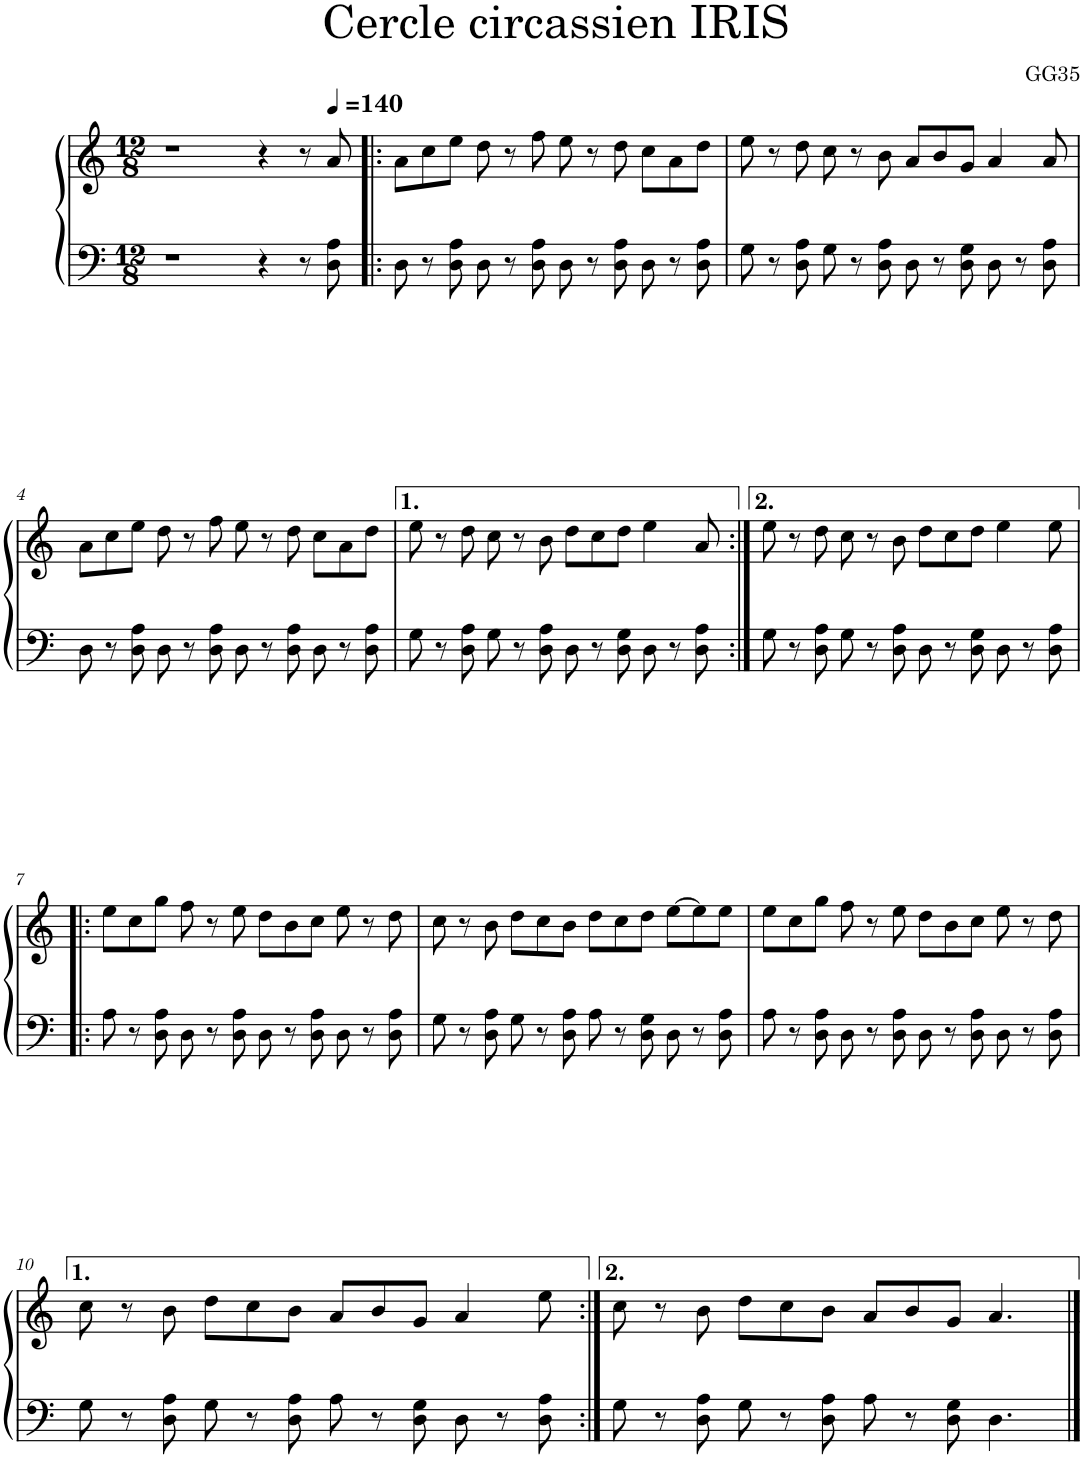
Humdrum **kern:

**kern	**kern
*part1	*part1
*staff2	*staff1
*I"Piano	*
*I'Pia.	*
*clefF4	*clefG2
*k[]	*k[]
*M12/8	*M12/8
=1	=1
1r	1r
4r	4r
8r	8r
*	*MM140
8D\ 8A\	8a/
=2!|:	=2!|:
8D\	8a\L
8r	8cc\
8D\ 8A\	8ee\J
8D\	8dd\
8r	8r
8D\ 8A\	8ff\
8D\	8ee\
8r	8r
8D\ 8A\	8dd\
8D\	8cc\L
8r	8a\
8D\ 8A\	8dd\J
=3	=3
8G\	8ee\
8r	8r
8D\ 8A\	8dd\
8G\	8cc\
8r	8r
8D\ 8A\	8b\
8D\	8a/L
8r	8b/
8D\ 8G\	8g/J
8D\	4a/
8r	.
8D\ 8A\	8a/
!!LO:LB:g=z
=4	=4
8D\	8a\L
8r	8cc\
8D\ 8A\	8ee\J
8D\	8dd\
8r	8r
8D\ 8A\	8ff\
8D\	8ee\
8r	8r
8D\ 8A\	8dd\
8D\	8cc\L
8r	8a\
8D\ 8A\	8dd\J
=5	=5
8G\	8ee\
8r	8r
8D\ 8A\	8dd\
8G\	8cc\
8r	8r
8D\ 8A\	8b\
8D\	8dd\L
8r	8cc\
8D\ 8G\	8dd\J
8D\	4ee\
8r	.
8D\ 8A\	8a/
=6:|!	=6:|!
8G\	8ee\
8r	8r
8D\ 8A\	8dd\
8G\	8cc\
8r	8r
8D\ 8A\	8b\
8D\	8dd\L
8r	8cc\
8D\ 8G\	8dd\J
8D\	4ee\
8r	.
8D\ 8A\	8ee\
!!LO:LB:g=z
=7!|:	=7!|:
8A\	8ee\L
8r	8cc\
8D\ 8A\	8gg\J
8D\	8ff\
8r	8r
8D\ 8A\	8ee\
8D\	8dd\L
8r	8b\
8D\ 8A\	8cc\J
8D\	8ee\
8r	8r
8D\ 8A\	8dd\
=8	=8
8G\	8cc\
8r	8r
8D\ 8A\	8b\
8G\	8dd\L
8r	8cc\
8D\ 8A\	8b\J
8A\	8dd\L
8r	8cc\
8D\ 8G\	8dd\J
8D\	[8ee\L
8r	8ee\]
8D\ 8A\	8ee\J
=9	=9
8A\	8ee\L
8r	8cc\
8D\ 8A\	8gg\J
8D\	8ff\
8r	8r
8D\ 8A\	8ee\
8D\	8dd\L
8r	8b\
8D\ 8A\	8cc\J
8D\	8ee\
8r	8r
8D\ 8A\	8dd\
!!LO:LB:g=z
=10	=10
8G\	8cc\
8r	8r
8D\ 8A\	8b\
8G\	8dd\L
8r	8cc\
8D\ 8A\	8b\J
8A\	8a/L
8r	8b/
8D\ 8G\	8g/J
8D\	4a/
8r	.
8D\ 8A\	8ee\
=11:|!	=11:|!
8G\	8cc\
8r	8r
8D\ 8A\	8b\
8G\	8dd\L
8r	8cc\
8D\ 8A\	8b\J
8A\	8a/L
8r	8b/
8D\ 8G\	8g/J
4.D\	4.a/
==	==
*-	*-
